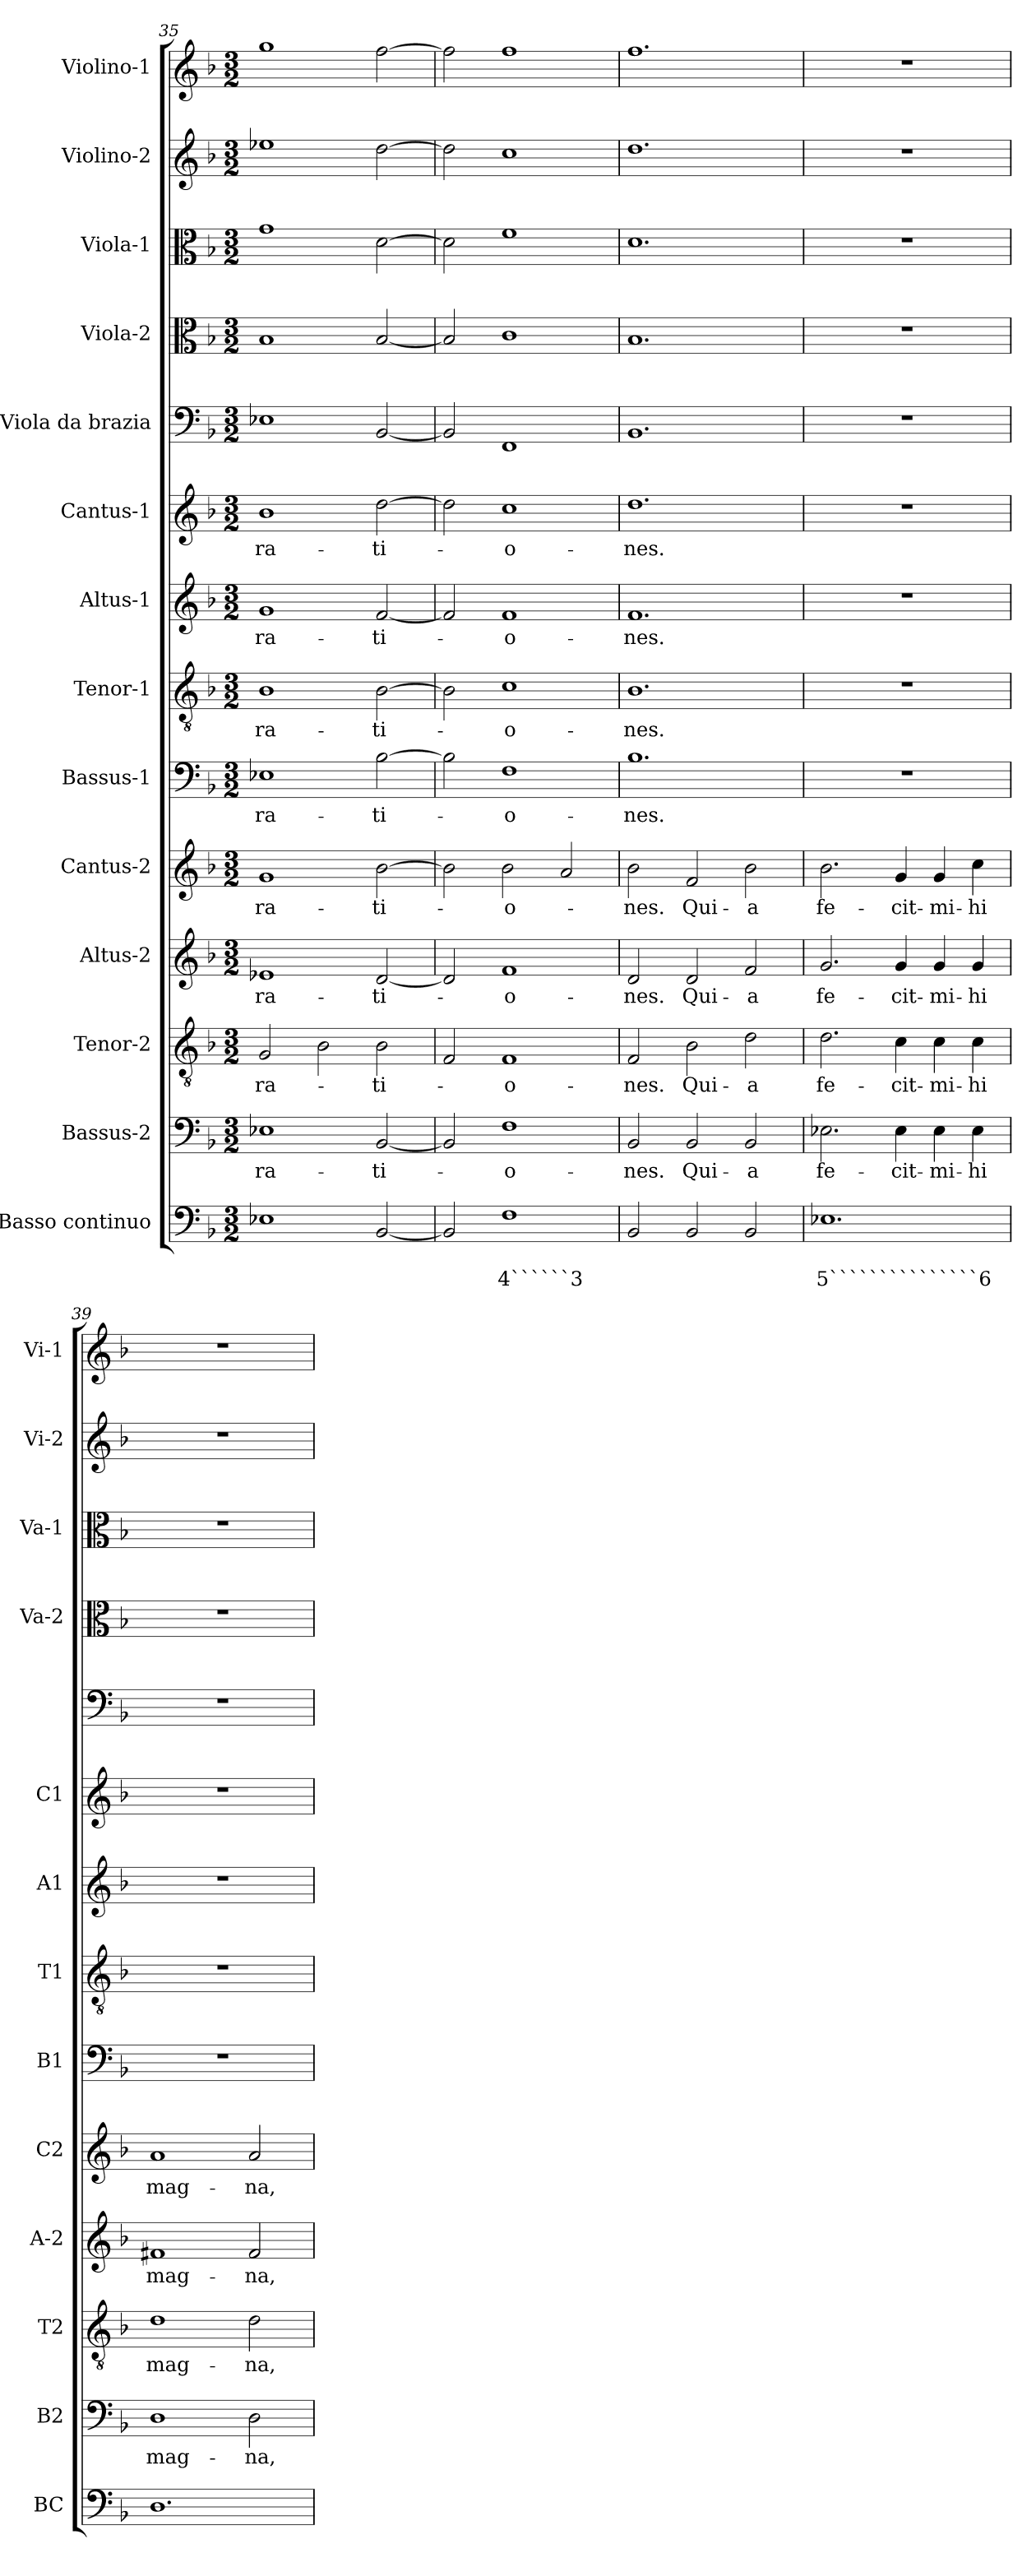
**kern	**text	**text	**kern	**text	**kern	**text	**kern	**text	**kern	**text	**kern	**text	**kern	**text	**kern	**text	**kern	**text	**kern	**kern	**kern	**kern	**kern
*part14	*part14	*part14	*part13	*part13	*part12	*part12	*part11	*part11	*part10	*part10	*part9	*part9	*part8	*part8	*part7	*part7	*part6	*part6	*part5	*part4	*part3	*part2	*part1
*staff14	*staff14	*staff14	*staff13	*staff13	*staff12	*staff12	*staff11	*staff11	*staff10	*staff10	*staff9	*staff9	*staff8	*staff8	*staff7	*staff7	*staff6	*staff6	*staff5	*staff4	*staff3	*staff2	*staff1
*I"Basso continuo	*	*	*I"Bassus-2	*	*I"Tenor-2	*	*I"Altus-2	*	*I"Cantus-2	*	*I"Bassus-1	*	*I"Tenor-1	*	*I"Altus-1	*	*I"Cantus-1	*	*I"Viola  da brazia	*I"Viola-2	*I"Viola-1	*I"Violino-2	*I"Violino-1
*I'BC	*	*	*I'B2	*	*I'T2	*	*I'A-2	*	*I'C2	*	*I'B1	*	*I'T1	*	*I'A1	*	*I'C1	*	*	*I'Va-2	*I'Va-1	*I'Vi-2	*I'Vi-1
*clefF4	*	*	*clefF4	*	*clefGv2	*	*clefG2	*	*clefG2	*	*clefF4	*	*clefGv2	*	*clefG2	*	*clefG2	*	*clefF4	*clefC3	*clefC3	*clefG2	*clefG2
*k[b-]	*	*	*k[b-]	*	*k[b-]	*	*k[b-]	*	*k[b-]	*	*k[b-]	*	*k[b-]	*	*k[b-]	*	*k[b-]	*	*k[b-]	*k[b-]	*k[b-]	*k[b-]	*k[b-]
*F:	*	*	*F:	*	*F:	*	*F:	*	*F:	*	*F:	*	*F:	*	*F:	*	*F:	*	*F:	*F:	*F:	*F:	*F:
*M3/2	*	*	*M3/2	*	*M3/2	*	*M3/2	*	*M3/2	*	*M3/2	*	*M3/2	*	*M3/2	*	*M3/2	*	*M3/2	*M3/2	*M3/2	*M3/2	*M3/2
=35	=35	=35	=35	=35	=35	=35	=35	=35	=35	=35	=35	=35	=35	=35	=35	=35	=35	=35	=35	=35	=35	=35	=35
!	!	!	!	!LO:LY:b	!	!LO:LY:b	!	!LO:LY:b	!	!LO:LY:b	!	!LO:LY:b	!	!LO:LY:b	!	!LO:LY:b	!	!LO:LY:b	!	!	!	!	!
1E-X	.	.	1E-X	-ra-	2G/	-ra-	1e-X	-ra-	1g	-ra-	1E-X	-ra-	1B-	-ra-	1g	-ra-	1b-	-ra-	1E-X	1B-	1g	1ee-X	1gg
.	.	.	.	.	2B-\	.	.	.	.	.	.	.	.	.	.	.	.	.	.	.	.	.	.
!	!	!	!	!LO:LY:b	!	!LO:LY:b	!	!LO:LY:b	!	!LO:LY:b	!	!LO:LY:b	!	!LO:LY:b	!	!LO:LY:b	!	!LO:LY:b	!	!	!	!	!
[2BB-/	.	.	[2BB-/	-ti-	2B-\	-ti-	[2d/	-ti-	[2b-\	-ti-	[2B-\	-ti-	[2B-\	-ti-	[2f/	-ti-	[2dd\	-ti-	[2BB-/	[2B-/	[2d\	[2dd\	[2ff\
=36	=36	=36	=36	=36	=36	=36	=36	=36	=36	=36	=36	=36	=36	=36	=36	=36	=36	=36	=36	=36	=36	=36	=36
2BB-/]	.	.	2BB-/]	.	2F/	.	2d/]	.	2b-\]	.	2B-\]	.	2B-\]	.	2f/]	.	2dd\]	.	2BB-/]	2B-/]	2d\]	2dd\]	2ff\]
!	!	!LO:LY:b	!	!LO:LY:b	!	!LO:LY:b	!	!LO:LY:b	!	!LO:LY:b	!	!LO:LY:b	!	!LO:LY:b	!	!LO:LY:b	!	!LO:LY:b	!	!	!	!	!
1F	.	4``````3	1F	-o-	1F	-o-	1f	-o-	2b-\	-o-	1F	-o-	1c	-o-	1f	-o-	1cc	-o-	1FF	1c	1f	1cc	1ff
.	.	.	.	.	.	.	.	.	2a/	.	.	.	.	.	.	.	.	.	.	.	.	.	.
=37	=37	=37	=37	=37	=37	=37	=37	=37	=37	=37	=37	=37	=37	=37	=37	=37	=37	=37	=37	=37	=37	=37	=37
!	!	!	!	!LO:LY:b	!	!LO:LY:b	!	!LO:LY:b	!	!LO:LY:b	!	!LO:LY:b	!	!LO:LY:b	!	!LO:LY:b	!	!LO:LY:b	!	!	!	!	!
2BB-/	.	.	2BB-/	-nes.	2F/	-nes.	2d/	-nes.	2b-\	-nes.	1.B-	-nes.	1.B-	-nes.	1.f	-nes.	1.dd	-nes.	1.BB-	1.B-	1.d	1.dd	1.ff
!	!	!	!	!LO:LY:b	!	!LO:LY:b	!	!LO:LY:b	!	!LO:LY:b	!	!	!	!	!	!	!	!	!	!	!	!	!
2BB-/	.	.	2BB-/	Qui-	2B-\	Qui-	2d/	Qui-	2f/	Qui-	.	.	.	.	.	.	.	.	.	.	.	.	.
!	!	!	!	!LO:LY:b	!	!LO:LY:b	!	!LO:LY:b	!	!LO:LY:b	!	!	!	!	!	!	!	!	!	!	!	!	!
2BB-/	.	.	2BB-/	-a	2d\	-a	2f/	-a	2b-\	-a	.	.	.	.	.	.	.	.	.	.	.	.	.
=38	=38	=38	=38	=38	=38	=38	=38	=38	=38	=38	=38	=38	=38	=38	=38	=38	=38	=38	=38	=38	=38	=38	=38
!	!	!LO:LY:b	!	!LO:LY:b	!	!LO:LY:b	!	!LO:LY:b	!	!LO:LY:b	!	!	!	!	!	!	!	!	!	!	!	!	!
1.E-X	.	5```````````````6	2.E-X\	fe-	2.d\	fe-	2.g/	fe-	2.b-\	fe-	1.r	.	1.r	.	1.r	.	1.r	.	1.r	1.r	1.r	1.r	1.r
!	!	!	!	!LO:LY:b	!	!LO:LY:b	!	!LO:LY:b	!	!LO:LY:b	!	!	!	!	!	!	!	!	!	!	!	!	!
.	.	.	4E-\	-cit-	4c\	-cit-	4g/	-cit-	4g/	-cit-	.	.	.	.	.	.	.	.	.	.	.	.	.
!	!	!	!	!LO:LY:b	!	!LO:LY:b	!	!LO:LY:b	!	!LO:LY:b	!	!	!	!	!	!	!	!	!	!	!	!	!
.	.	.	4E-\	-mi-	4c\	-mi-	4g/	-mi-	4g/	-mi-	.	.	.	.	.	.	.	.	.	.	.	.	.
!	!	!	!	!LO:LY:b	!	!LO:LY:b	!	!LO:LY:b	!	!LO:LY:b	!	!	!	!	!	!	!	!	!	!	!	!	!
.	.	.	4E-\	-hi	4c\	-hi	4g/	-hi	4cc\	-hi	.	.	.	.	.	.	.	.	.	.	.	.	.
!!LO:PB:g=z
=39	=39	=39	=39	=39	=39	=39	=39	=39	=39	=39	=39	=39	=39	=39	=39	=39	=39	=39	=39	=39	=39	=39	=39
!	!	!	!	!LO:LY:b	!	!LO:LY:b	!	!LO:LY:b	!	!LO:LY:b	!	!	!	!	!	!	!	!	!	!	!	!	!
1.D	.	.	1D	mag-	1d	mag-	1f#X	mag-	1a	mag-	1.r	.	1.r	.	1.r	.	1.r	.	1.r	1.r	1.r	1.r	1.r
!	!	!	!	!LO:LY:b	!	!LO:LY:b	!	!LO:LY:b	!	!LO:LY:b	!	!	!	!	!	!	!	!	!	!	!	!	!
.	.	.	2D\	-na,	2d\	-na,	2f#/	-na,	2a/	-na,	.	.	.	.	.	.	.	.	.	.	.	.	.
=	=	=	=	=	=	=	=	=	=	=	=	=	=	=	=	=	=	=	=	=	=	=	=
*-	*-	*-	*-	*-	*-	*-	*-	*-	*-	*-	*-	*-	*-	*-	*-	*-	*-	*-	*-	*-	*-	*-	*-
